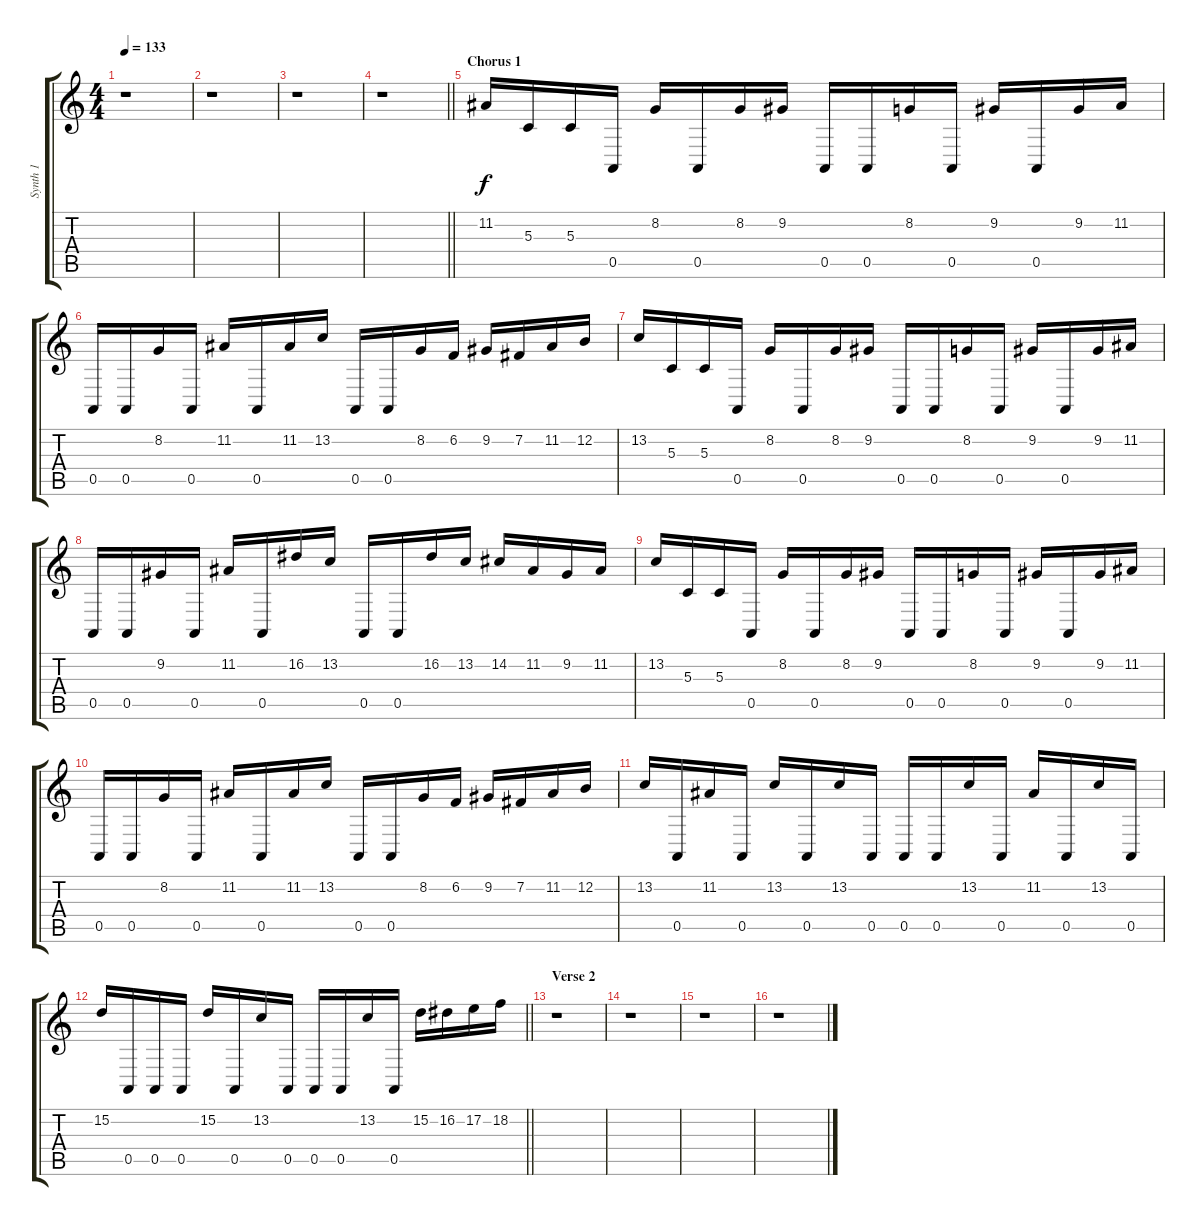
\track ("Synth 1" "Synth 1") {instrument lead2sawtooth}
\staff {score tabs}
\tuning (E4 B3 G3 D3 A2 E2) {hide}
\ts (4 4)
\tempo 133
\clef g2
\ks c
r.1{dy f} |
r.1 |
r.1 |
\barLineRight lightlight
r.1 |
\section ("" "Chorus 1")
11.2.16 5.3.16 5.3.16 0.5.16 8.2.16 0.5.16 8.2.16 9.2.16 0.5.16 0.5.16 8.2.16 0.5.16 9.2.16 0.5.16 9.2.16 11.2.16 |
0.5.16 0.5.16 8.2.16 0.5.16 11.2.16 0.5.16 11.2.16 13.2.16 0.5.16 0.5.16 8.2.16 6.2.16 9.2.16 7.2.16 11.2.16 12.2.16 |
13.2.16 5.3.16 5.3.16 0.5.16 8.2.16 0.5.16 8.2.16 9.2.16 0.5.16 0.5.16 8.2.16 0.5.16 9.2.16 0.5.16 9.2.16 11.2.16 |
0.5.16 0.5.16 9.2.16 0.5.16 11.2.16 0.5.16 16.2.16 13.2.16 0.5.16 0.5.16 16.2.16 13.2.16 14.2.16 11.2.16 9.2.16 11.2.16 |
13.2.16 5.3.16 5.3.16 0.5.16 8.2.16 0.5.16 8.2.16 9.2.16 0.5.16 0.5.16 8.2.16 0.5.16 9.2.16 0.5.16 9.2.16 11.2.16 |
0.5.16 0.5.16 8.2.16 0.5.16 11.2.16 0.5.16 11.2.16 13.2.16 0.5.16 0.5.16 8.2.16 6.2.16 9.2.16 7.2.16 11.2.16 12.2.16 |
13.2.16 0.5.16 11.2.16 0.5.16 13.2.16 0.5.16 13.2.16 0.5.16 0.5.16 0.5.16 13.2.16 0.5.16 11.2.16 0.5.16 13.2.16 0.5.16 |
\barLineRight lightlight
15.2.16 0.5.16 0.5.16 0.5.16 15.2.16 0.5.16 13.2.16 0.5.16 0.5.16 0.5.16 13.2.16 0.5.16 15.2.16 16.2.16 17.2.16 18.2.16 |
\section ("" "Verse 2")
r.1 |
r.1 |
r.1 |
r.1
